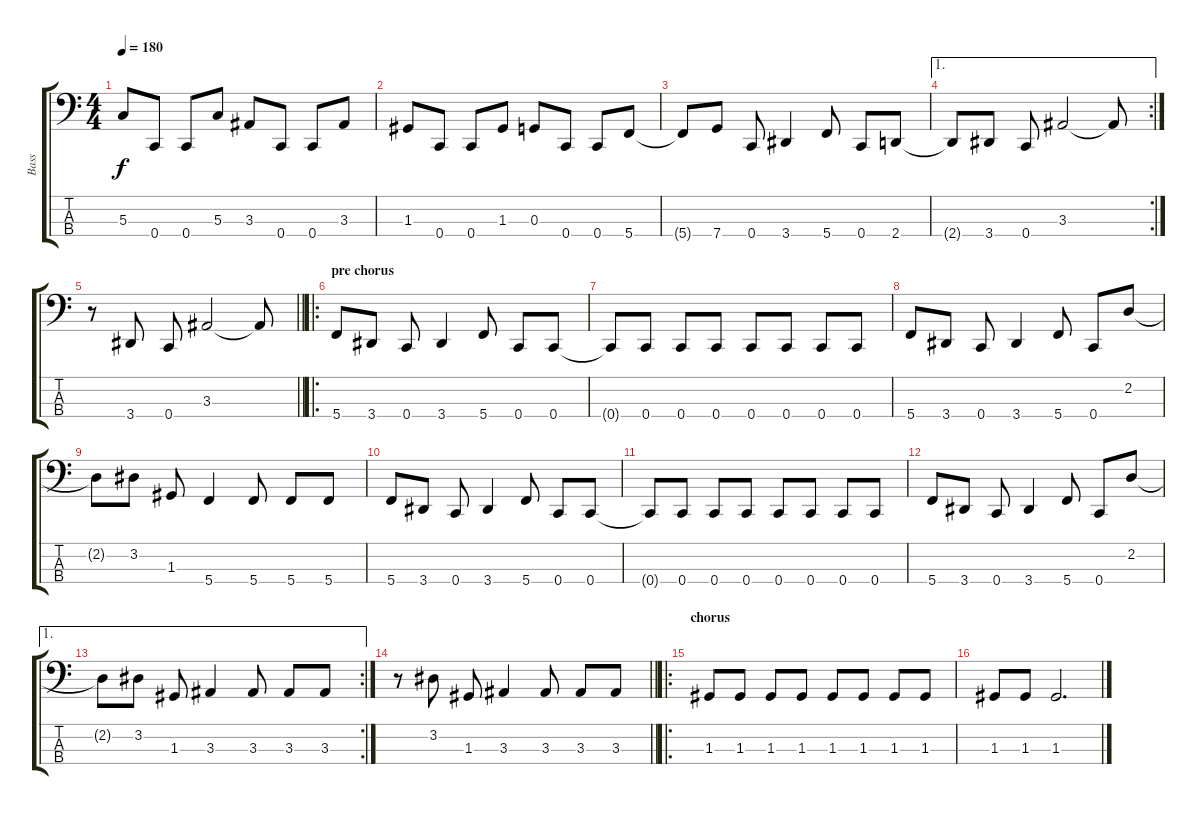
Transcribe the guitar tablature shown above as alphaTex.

\track ("Bass" "Bass") {instrument electricbasspick}
\staff {score tabs}
\tuning (F2 C2 G1 C1) {hide}
\ts (4 4)
\tempo 180
\clef f4
\ks c
5.3.8{dy f} 0.4.8 0.4.8 5.3.8 3.3.8 0.4.8 0.4.8 3.3.8 |
1.3.8 0.4.8 0.4.8 1.3.8 0.3.8 0.4.8 0.4.8 5.4.8 |
5.4{t}.8 7.4.8 0.4.8 3.4.4 5.4.8 0.4.8 2.4.8 |
\ae 1
\rc 2
2.4{t}.8 3.4.8 0.4.8 3.3.2 3.3{t}.8 |
\barLineRight lightlight
r.8 3.4.8 0.4.8 3.3.2 3.3{t}.8 |
\ro
\section ("" "pre chorus")
5.4.8 3.4.8 0.4.8 3.4.4 5.4.8 0.4.8 0.4.8 |
0.4{t}.8 0.4.8 0.4.8 0.4.8 0.4.8 0.4.8 0.4.8 0.4.8 |
5.4.8 3.4.8 0.4.8 3.4.4 5.4.8 0.4.8 2.2.8 |
2.2{t}.8 3.2.8 1.3.8 5.4.4 5.4.8 5.4.8 5.4.8 |
5.4.8 3.4.8 0.4.8 3.4.4 5.4.8 0.4.8 0.4.8 |
0.4{t}.8 0.4.8 0.4.8 0.4.8 0.4.8 0.4.8 0.4.8 0.4.8 |
5.4.8 3.4.8 0.4.8 3.4.4 5.4.8 0.4.8 2.2.8 |
\ae 1
\rc 2
2.2{t}.8 3.2.8 1.3.8 3.3.4 3.3.8 3.3.8 3.3.8 |
\barLineRight lightlight
r.8 3.2.8 1.3.8 3.3.4 3.3.8 3.3.8 3.3.8 |
\ro
\section ("" "chorus")
1.3.8 1.3.8 1.3.8 1.3.8 1.3.8 1.3.8 1.3.8 1.3.8 |
1.3.8 1.3.8 1.3.2{d}
